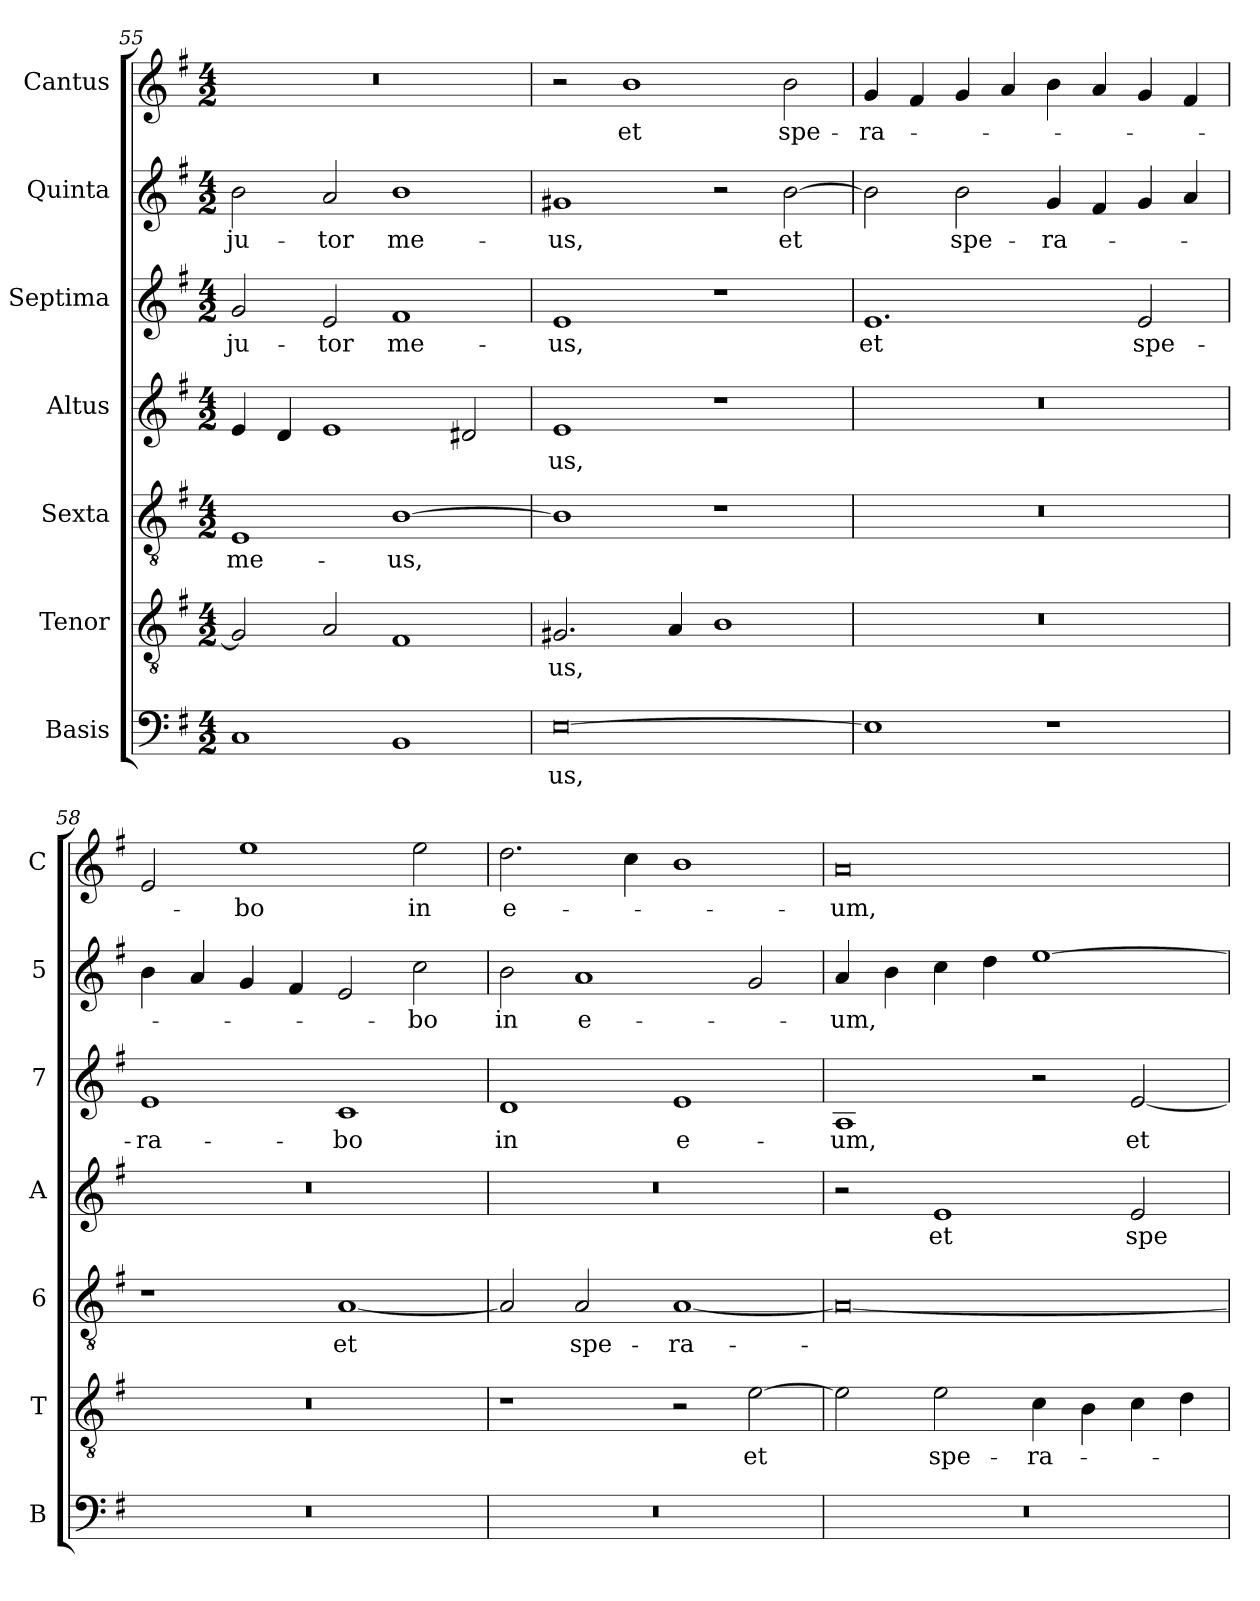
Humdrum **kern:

**kern	**text	**kern	**text	**kern	**text	**kern	**text	**kern	**text	**kern	**text	**kern	**text
*part7	*part7	*part6	*part6	*part5	*part5	*part4	*part4	*part3	*part3	*part2	*part2	*part1	*part1
*staff7	*staff7	*staff6	*staff6	*staff5	*staff5	*staff4	*staff4	*staff3	*staff3	*staff2	*staff2	*staff1	*staff1
*I"Basis	*	*I"Tenor	*	*I"Sexta	*	*I"Altus	*	*I"Septima	*	*I"Quinta	*	*I"Cantus	*
*I'B	*	*I'T	*	*I'6	*	*I'A	*	*I'7	*	*I'5	*	*I'C	*
*clefF4	*	*clefGv2	*	*clefGv2	*	*clefG2	*	*clefG2	*	*clefG2	*	*clefG2	*
*k[f#]	*	*k[f#]	*	*k[f#]	*	*k[f#]	*	*k[f#]	*	*k[f#]	*	*k[f#]	*
*G:	*	*G:	*	*G:	*	*G:	*	*G:	*	*G:	*	*G:	*
*M4/2	*	*M4/2	*	*M4/2	*	*M4/2	*	*M4/2	*	*M4/2	*	*M4/2	*
=55	=55	=55	=55	=55	=55	=55	=55	=55	=55	=55	=55	=55	=55
!	!	!	!	!	!LO:LY:b	!	!	!	!LO:LY:b	!	!LO:LY:b	!	!
1C	.	2G/]	.	1E	me-	4e/	.	2g/	-ju-	2b\	-ju-	0r	.
.	.	.	.	.	.	4d/	.	.	.	.	.	.	.
!	!	!	!	!	!	!	!	!	!LO:LY:b	!	!LO:LY:b	!	!
.	.	2A/	.	.	.	1e	.	2e/	-tor	2a/	-tor	.	.
!	!	!	!	!	!LO:LY:b	!	!	!	!LO:LY:b	!	!LO:LY:b	!	!
1BB	.	1F#	.	[1B	-us,	.	.	1f#	me-	1b	me-	.	.
.	.	.	.	.	.	2d#X/	.	.	.	.	.	.	.
=56	=56	=56	=56	=56	=56	=56	=56	=56	=56	=56	=56	=56	=56
!	!LO:LY:b	!	!LO:LY:b	!	!	!	!LO:LY:b	!	!LO:LY:b	!	!LO:LY:b	!	!
[0E	-us,	2.G#X/	-us,	1B]	.	1e	-us,	1e	-us,	1g#X	-us,	2r	.
!	!	!	!	!	!	!	!	!	!	!	!	!	!LO:LY:b
.	.	.	.	.	.	.	.	.	.	.	.	1b	et
.	.	4A/	.	.	.	.	.	.	.	.	.	.	.
.	.	1B	.	1r	.	1r	.	1r	.	2r	.	.	.
!	!	!	!	!	!	!	!	!	!	!	!LO:LY:b	!	!LO:LY:b
.	.	.	.	.	.	.	.	.	.	[2b\	et	2b\	spe-
!!LO:LB:g=z
=57	=57	=57	=57	=57	=57	=57	=57	=57	=57	=57	=57	=57	=57
!	!	!	!	!	!	!	!	!	!LO:LY:b	!	!	!	!LO:LY:b
1E]	.	0r	.	0r	.	0r	.	1.e	et	2b\]	.	4g/	-ra-
.	.	.	.	.	.	.	.	.	.	.	.	4f#/	.
!	!	!	!	!	!	!	!	!	!	!	!LO:LY:b	!	!
.	.	.	.	.	.	.	.	.	.	2b\	spe-	4g/	.
.	.	.	.	.	.	.	.	.	.	.	.	4a/	.
!	!	!	!	!	!	!	!	!	!	!	!LO:LY:b	!	!
1r	.	.	.	.	.	.	.	.	.	4g/	-ra-	4b\	.
.	.	.	.	.	.	.	.	.	.	4f#/	.	4a/	.
!	!	!	!	!	!	!	!	!	!LO:LY:b	!	!	!	!
.	.	.	.	.	.	.	.	2e/	spe-	4g/	.	4g/	.
.	.	.	.	.	.	.	.	.	.	4a/	.	4f#/	.
=58	=58	=58	=58	=58	=58	=58	=58	=58	=58	=58	=58	=58	=58
!	!	!	!	!	!	!	!	!	!LO:LY:b	!	!	!	!
0r	.	0r	.	1r	.	0r	.	1e	-ra-	4b\	.	2e/	.
.	.	.	.	.	.	.	.	.	.	4a/	.	.	.
!	!	!	!	!	!	!	!	!	!	!	!	!	!LO:LY:b
.	.	.	.	.	.	.	.	.	.	4g/	.	1ee	-bo
.	.	.	.	.	.	.	.	.	.	4f#/	.	.	.
!	!	!	!	!	!LO:LY:b	!	!	!	!LO:LY:b	!	!	!	!
.	.	.	.	[1A	et	.	.	1c	-bo	2e/	.	.	.
!	!	!	!	!	!	!	!	!	!	!	!LO:LY:b	!	!LO:LY:b
.	.	.	.	.	.	.	.	.	.	2cc\	-bo	2ee\	in
=59	=59	=59	=59	=59	=59	=59	=59	=59	=59	=59	=59	=59	=59
!	!	!	!	!	!	!	!	!	!LO:LY:b	!	!LO:LY:b	!	!LO:LY:b
0r	.	1r	.	2A/]	.	0r	.	1d	in	2b\	in	2.dd\	e-
!	!	!	!	!	!LO:LY:b	!	!	!	!	!	!LO:LY:b	!	!
.	.	.	.	2A/	spe-	.	.	.	.	1a	e-	.	.
.	.	.	.	.	.	.	.	.	.	.	.	4cc\	.
!	!	!	!	!	!LO:LY:b	!	!	!	!LO:LY:b	!	!	!	!
.	.	2r	.	[1A	-ra-	.	.	1e	e-	.	.	1b	.
!	!	!	!LO:LY:b	!	!	!	!	!	!	!	!	!	!
.	.	[2e\	et	.	.	.	.	.	.	2g/	.	.	.
=60	=60	=60	=60	=60	=60	=60	=60	=60	=60	=60	=60	=60	=60
!	!	!	!	!	!	!	!	!	!LO:LY:b	!	!LO:LY:b	!	!LO:LY:b
0r	.	2e\]	.	0A_	.	2r	.	1A	-um,	4a/	-um,	0a	-um,
.	.	.	.	.	.	.	.	.	.	4b\	.	.	.
!	!	!	!LO:LY:b	!	!	!	!LO:LY:b	!	!	!	!	!	!
.	.	2e\	spe-	.	.	1e	et	.	.	4cc\	.	.	.
.	.	.	.	.	.	.	.	.	.	4dd\	.	.	.
!	!	!	!LO:LY:b	!	!	!	!	!	!	!	!	!	!
.	.	4c\	-ra-	.	.	.	.	2r	.	[1ee	.	.	.
.	.	4B\	.	.	.	.	.	.	.	.	.	.	.
!	!	!	!	!	!	!	!LO:LY:b	!	!LO:LY:b	!	!	!	!
.	.	4c\	.	.	.	2e/	spe-	[2e/	et	.	.	.	.
.	.	4d\	.	.	.	.	.	.	.	.	.	.	.
=	=	=	=	=	=	=	=	=	=	=	=	=	=
*-	*-	*-	*-	*-	*-	*-	*-	*-	*-	*-	*-	*-	*-
